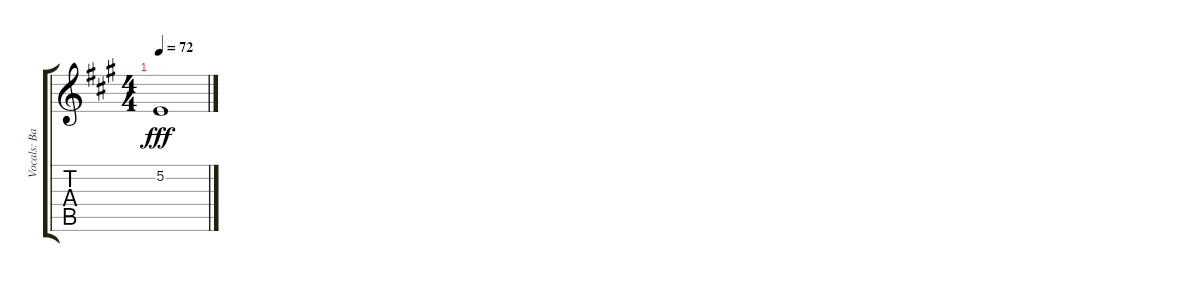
\track ("Vocals: Barry" "Vocals: Ba") {instrument lead2sawtooth}
\staff {score tabs}
\tuning (E4 B3 G3 D3 A2 E2) {hide}
\ts (4 4)
\tempo 72
\clef g2
\ks a
5.2{t}.1{dy fff}
